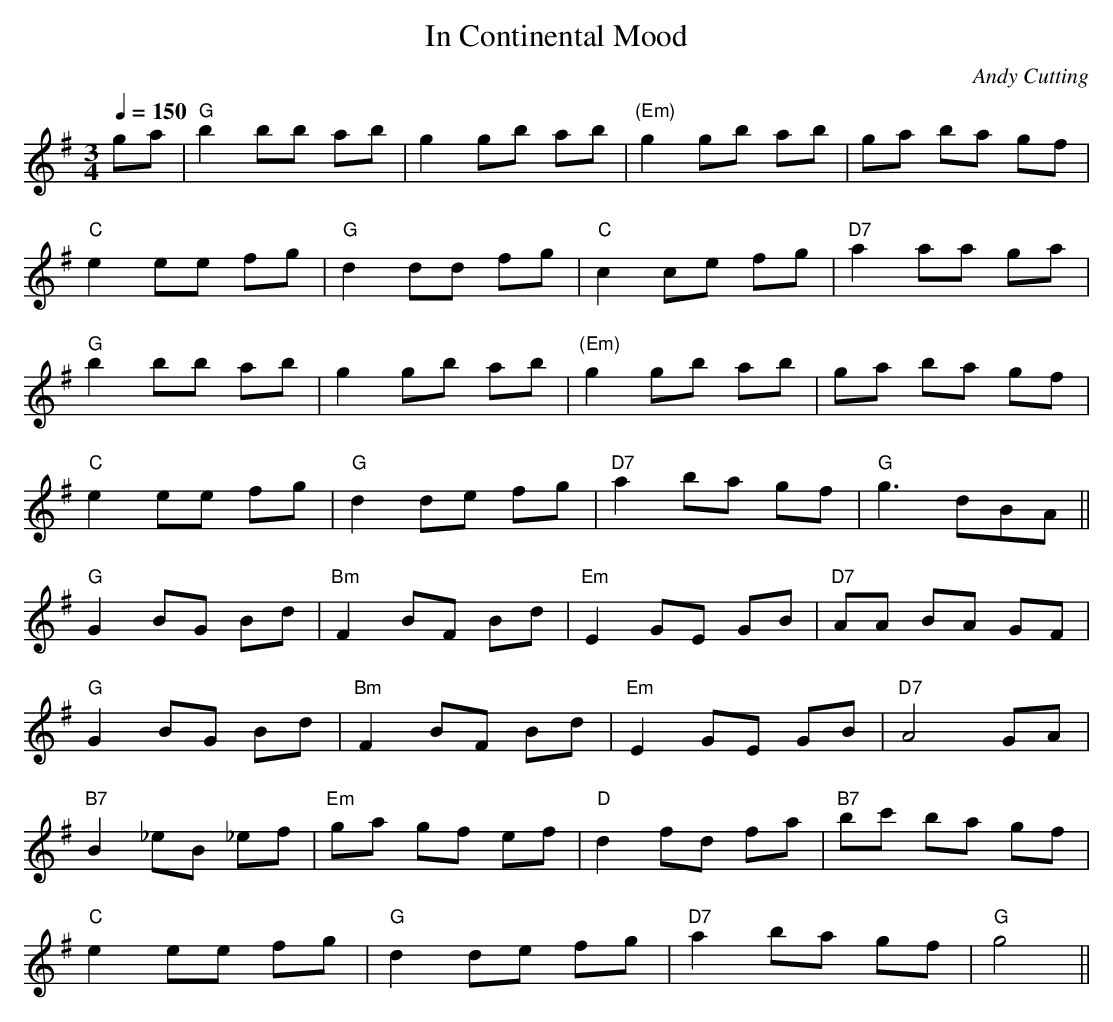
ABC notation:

X:1
T:In Continental Mood
C:Andy Cutting
L:1/8
M:3/4
Q:1/4=150
K:G major
ga |\
"G"b2 bb ab |    g2 gb ab | "(Em)"g2 gb ab |     ga ba gf |
"C"e2 ee fg | "G"d2 dd fg |    "C"c2 ce fg | "D7"a2 aa ga |
"G"b2 bb ab |    g2 gb ab | "(Em)"g2 gb ab |     ga ba gf |
"C"e2 ee fg | "G"d2 de fg |   "D7"a2 ba gf |  "G"g3 dBA   ||
"G"G2 BG Bd | "Bm"F2 BF Bd | "Em"E2 GE GB | "D7"AA BA GF |
"G"G2 BG Bd | "Bm"F2 BF Bd | "Em"E2 GE GB | "D7"A4    GA |
"B7"B2 _eB _ef| "Em"ga gf ef | "D"d2 fd fa | "B7"bc' ba gf |
"C"e2 ee fg | "G"d2 de fg |   "D7"a2 ba gf | "G"g4 ||
